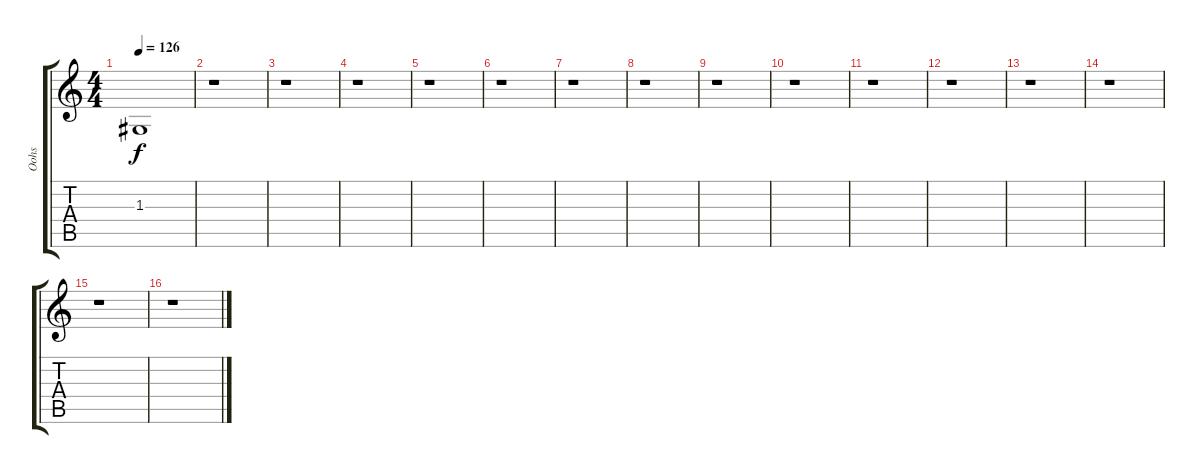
\track ("Oohs" "Oohs") {instrument voiceoohs}
\staff {score tabs}
\tuning (E4 B3 G3 D3 A2 E2) {hide}
\ts (4 4)
\tempo 126
\clef g2
\ks c
1.3{t}.1{dy f} |
r.1 |
r.1 |
r.1 |
r.1 |
r.1 |
r.1 |
r.1 |
r.1 |
r.1 |
r.1 |
r.1 |
r.1 |
r.1 |
r.1 |
r.1
